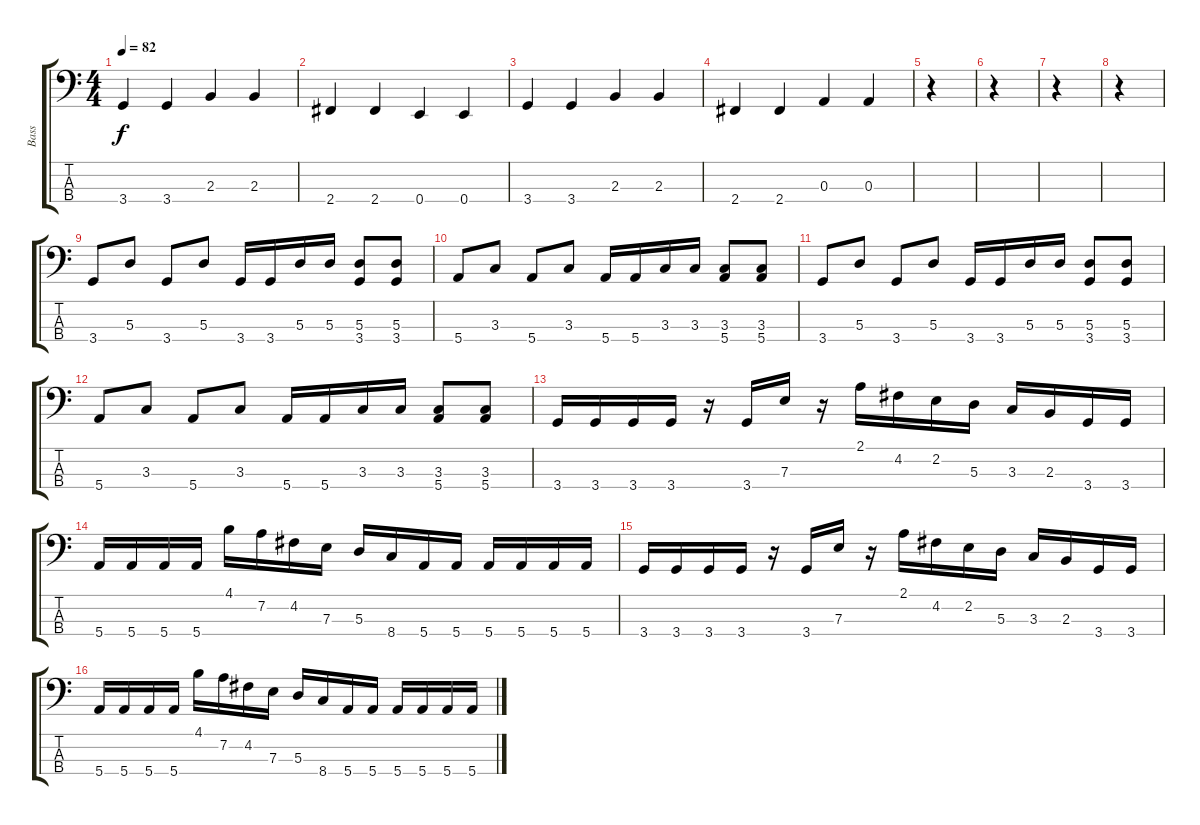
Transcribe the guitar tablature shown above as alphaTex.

\track ("Bass" "Bass") {instrument acousticbass}
\staff {score tabs}
\tuning (G2 D2 A1 E1) {hide}
\ts (4 4)
\tempo 82
\clef f4
\ks c
3.4.4{dy f} 3.4.4 2.3.4 2.3.4 |
2.4.4 2.4.4 0.4.4 0.4.4 |
3.4.4 3.4.4 2.3.4 2.3.4 |
2.4.4 2.4.4 0.3.4 0.3.4 |
r.4 |
r.4 |
r.4 |
r.4 |
3.4.8 5.3.8 3.4.8{instrument electricbasspick} 5.3.8 3.4.16 3.4.16 5.3.16 5.3.16 (5.3 3.4).8 (5.3 3.4).8 |
5.4.8 3.3.8 5.4.8 3.3.8 5.4.16 5.4.16 3.3.16 3.3.16 (3.3 5.4).8 (3.3 5.4).8 |
3.4.8 5.3.8 3.4.8 5.3.8 3.4.16 3.4.16 5.3.16 5.3.16 (5.3 3.4).8 (5.3 3.4).8 |
5.4.8 3.3.8 5.4.8 3.3.8 5.4.16 5.4.16 3.3.16 3.3.16 (3.3 5.4).8 (3.3 5.4).8 |
3.4.16 3.4.16 3.4.16 3.4.16 r.16 3.4.16 7.3.16 r.16 2.1.16 4.2.16 2.2.16 5.3.16 3.3.16 2.3.16 3.4.16 3.4.16 |
5.4.16 5.4.16 5.4.16 5.4.16 4.1.16 7.2.16 4.2.16 7.3.16 5.3.16 8.4.16 5.4.16 5.4.16 5.4.16 5.4.16 5.4.16 5.4.16 |
3.4.16 3.4.16 3.4.16 3.4.16 r.16 3.4.16 7.3.16 r.16 2.1.16 4.2.16 2.2.16 5.3.16 3.3.16 2.3.16 3.4.16 3.4.16 |
5.4.16 5.4.16 5.4.16 5.4.16 4.1.16 7.2.16 4.2.16 7.3.16 5.3.16 8.4.16 5.4.16 5.4.16 5.4.16 5.4.16 5.4.16 5.4.16
